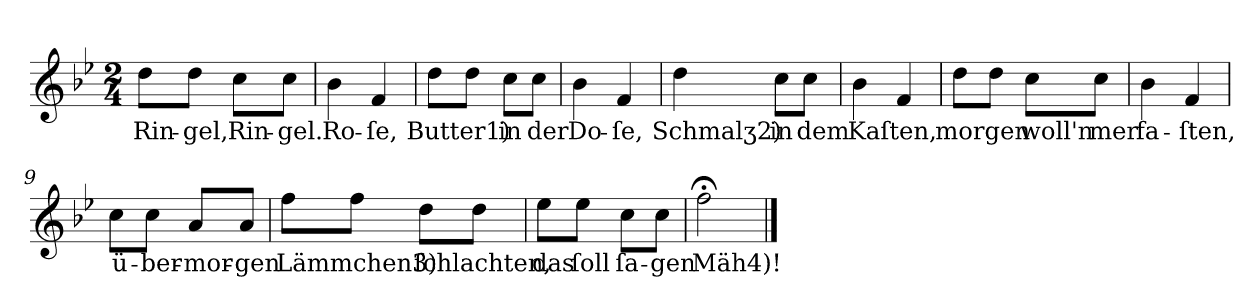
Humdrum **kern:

**kern	**text
*part1	*part1
*staff1	*staff1
*clefG2	*
*k[b-e-]	*
*B-:	*
*M2/4	*
=1	=1
8dd\L	Rin-
8dd\J	-gel,
8cc\L	Rin-
8cc\J	-gel.
=2	=2
4b-	Ro-
4f	-ſe,
=3	=3
8dd\L	Butter1)
8dd\J	.
8cc\L	in
8cc\J	der
=4	=4
4b-	Do-
4f	-ſe,
=5	=5
4dd	Schmalʒ2)
8cc\L	in
8cc\J	dem
=6	=6
4b-	Kaſten,
4f	.
=7	=7
8dd\L	morgen
8dd\J	.
8cc\L	woll'n
8cc\J	mer
=8	=8
4b-	fa-
4f	-ſten,
=9	=9
8cc\L	ü-
8cc\J	-ber-
8a/L	-mor-
8a/J	-gen
=10	=10
8ff\L	Lämmchen3)
8ff\J	.
8dd\L	ſchlachten,
8dd\J	.
=11	=11
8ee-\L	das
8ee-\J	ſoll
8cc\L	ſa-
8cc\J	-gen
=12	=12
2ff;<	Mäh4)!
==	==
*-	*-
